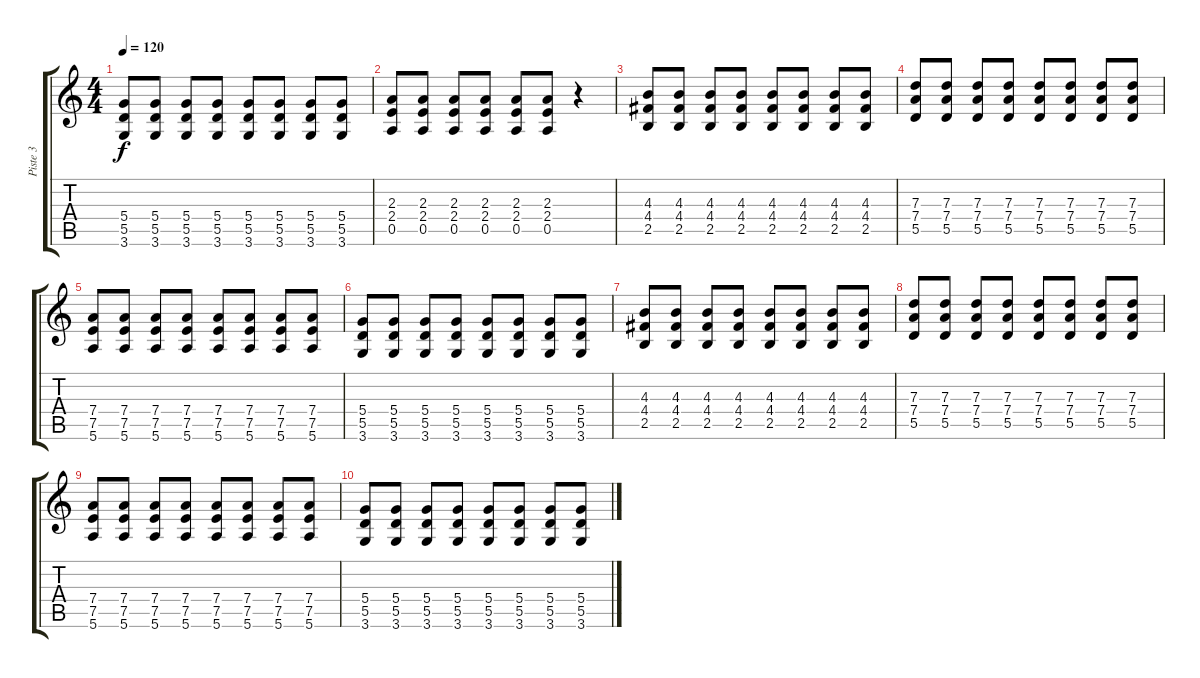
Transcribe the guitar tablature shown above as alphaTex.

\track ("Piste 3" "Piste 3") {instrument acousticguitarsteel}
\staff {score tabs}
\tuning (E4 B3 G3 D3 A2 E2) {hide}
\ts (4 4)
\tempo 120
\clef g2
\ks c
(5.4 5.5 3.6).8{dy f} (5.4 5.5 3.6).8 (5.4 5.5 3.6).8 (5.4 5.5 3.6).8 (5.4 5.5 3.6).8 (5.4 5.5 3.6).8 (5.4 5.5 3.6).8 (5.4 5.5 3.6).8 |
(2.3 2.4 0.5).8 (2.3 2.4 0.5).8 (2.3 2.4 0.5).8 (2.3 2.4 0.5).8 (2.3 2.4 0.5).8 (2.3 2.4 0.5).8 r.4 |
(4.3 4.4 2.5).8 (4.3 4.4 2.5).8 (4.3 4.4 2.5).8 (4.3 4.4 2.5).8 (4.3 4.4 2.5).8 (4.3 4.4 2.5).8 (4.3 4.4 2.5).8 (4.3 4.4 2.5).8 |
(7.3 7.4 5.5).8 (7.3 7.4 5.5).8 (7.3 7.4 5.5).8 (7.3 7.4 5.5).8 (7.3 7.4 5.5).8 (7.3 7.4 5.5).8 (7.3 7.4 5.5).8 (7.3 7.4 5.5).8 |
(7.4 7.5 5.6).8 (7.4 7.5 5.6).8 (7.4 7.5 5.6).8 (7.4 7.5 5.6).8 (7.4 7.5 5.6).8 (7.4 7.5 5.6).8 (7.4 7.5 5.6).8 (7.4 7.5 5.6).8 |
(5.4 5.5 3.6).8 (5.4 5.5 3.6).8 (5.4 5.5 3.6).8 (5.4 5.5 3.6).8 (5.4 5.5 3.6).8 (5.4 5.5 3.6).8 (5.4 5.5 3.6).8 (5.4 5.5 3.6).8 |
(4.3 4.4 2.5).8 (4.3 4.4 2.5).8 (4.3 4.4 2.5).8 (4.3 4.4 2.5).8 (4.3 4.4 2.5).8 (4.3 4.4 2.5).8 (4.3 4.4 2.5).8 (4.3 4.4 2.5).8 |
(7.3 7.4 5.5).8 (7.3 7.4 5.5).8 (7.3 7.4 5.5).8 (7.3 7.4 5.5).8 (7.3 7.4 5.5).8 (7.3 7.4 5.5).8 (7.3 7.4 5.5).8 (7.3 7.4 5.5).8 |
(7.4 7.5 5.6).8 (7.4 7.5 5.6).8 (7.4 7.5 5.6).8 (7.4 7.5 5.6).8 (7.4 7.5 5.6).8 (7.4 7.5 5.6).8 (7.4 7.5 5.6).8 (7.4 7.5 5.6).8 |
(5.4 5.5 3.6).8 (5.4 5.5 3.6).8 (5.4 5.5 3.6).8 (5.4 5.5 3.6).8 (5.4 5.5 3.6).8 (5.4 5.5 3.6).8 (5.4 5.5 3.6).8 (5.4 5.5 3.6).8
